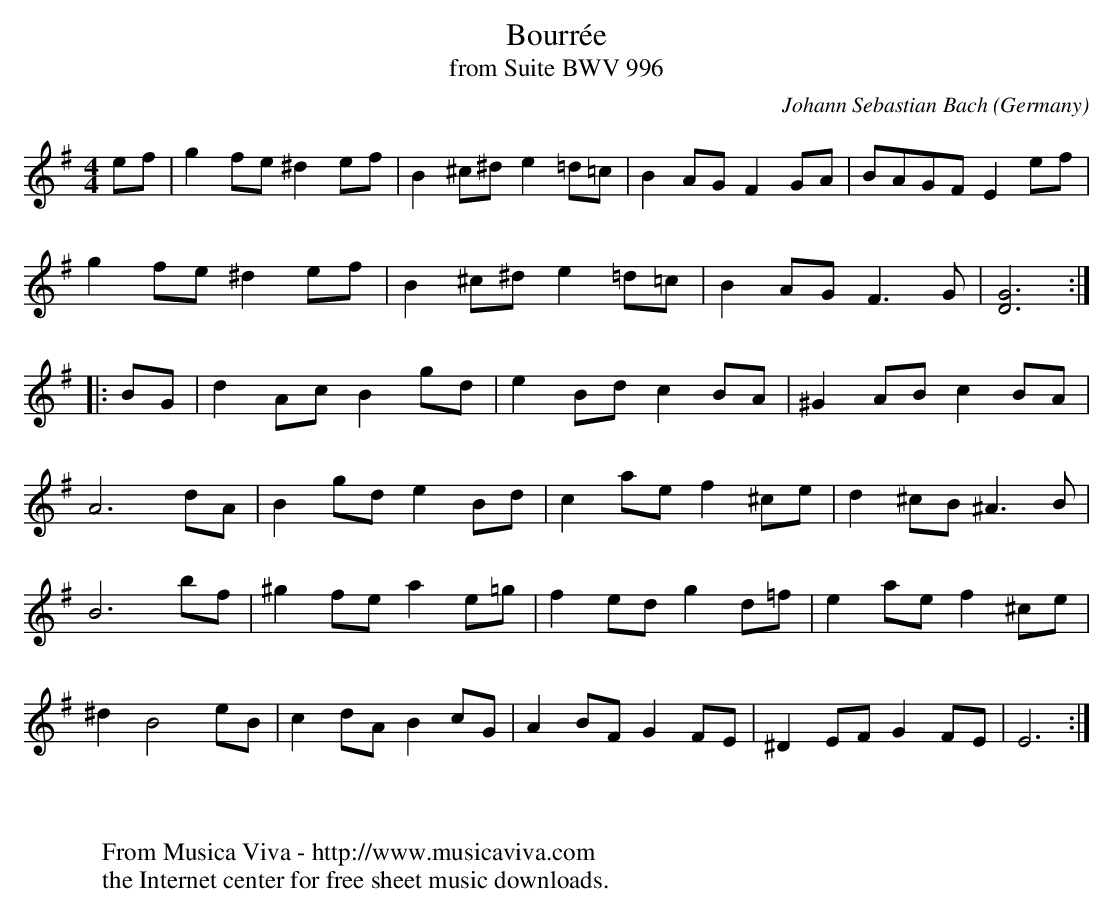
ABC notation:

X:1
T:Bourr\'ee
T:from Suite BWV 996
C:Johann Sebastian Bach
O:Germany
M:4/4
L:1/8
K:Em
ef|g2fe ^d2ef|B2^c^d e2=d=c|B2AG F2GA|BAGF E2ef|
g2fe ^d2ef|B2^c^d e2=d=c|B2AG F3G|[D6G6]:|
|:BG|d2Ac B2gd|e2Bd c2BA|^G2AB c2BA|
A6dA|B2gd e2Bd|c2ae f2^ce|d2^cB ^A3B|
B6bf|^g2fe a2e=g|f2ed g2d=f|e2ae f2^ce|
^d2B4eB|c2dA B2cG|A2BF G2FE|^D2EF G2FE|E6:|
W:
W:
W:  From Musica Viva - http://www.musicaviva.com
W:  the Internet center for free sheet music downloads.
